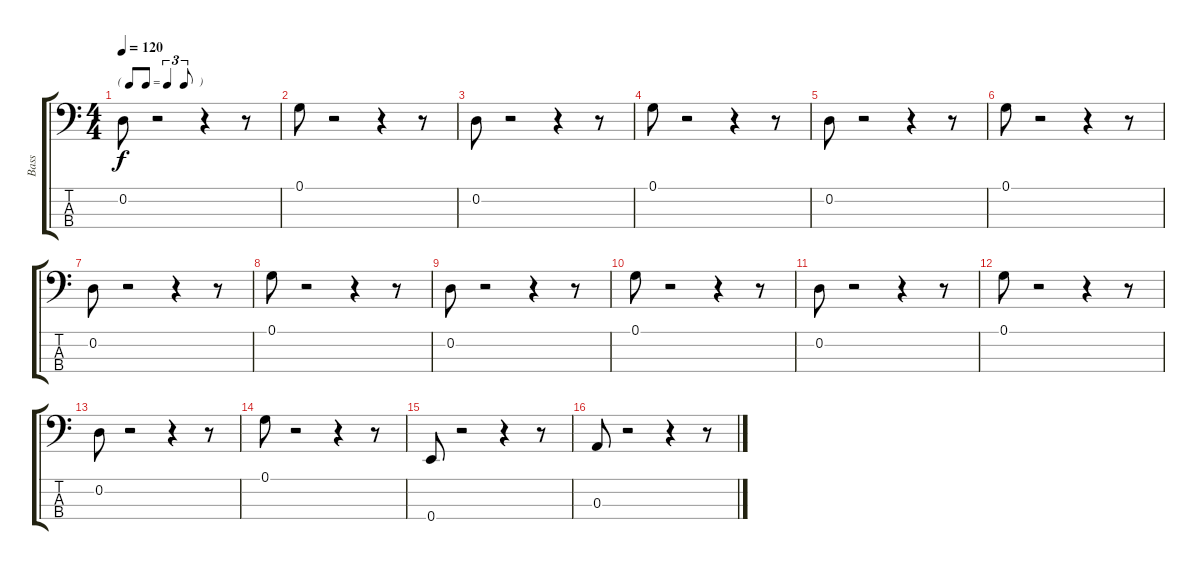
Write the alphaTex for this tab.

\track ("Bass" "Bass") {instrument electricbassfinger}
\staff {score tabs}
\tuning (G2 D2 A1 E1) {hide}
\ts (4 4)
\tf triplet8th
\tempo 120
\clef f4
\ks c
0.2.8{dy f instrument electricbassfinger} r.2 r.4 r.8 |
0.1.8 r.2 r.4 r.8 |
0.2.8 r.2 r.4 r.8 |
0.1.8 r.2 r.4 r.8 |
0.2.8 r.2 r.4 r.8 |
0.1.8 r.2 r.4 r.8 |
0.2.8 r.2 r.4 r.8 |
0.1.8 r.2 r.4 r.8 |
0.2.8 r.2 r.4 r.8 |
0.1.8 r.2 r.4 r.8 |
0.2.8 r.2 r.4 r.8 |
0.1.8 r.2 r.4 r.8 |
0.2.8 r.2 r.4 r.8 |
0.1.8 r.2 r.4 r.8 |
0.4.8 r.2 r.4 r.8 |
0.3.8 r.2 r.4 r.8
